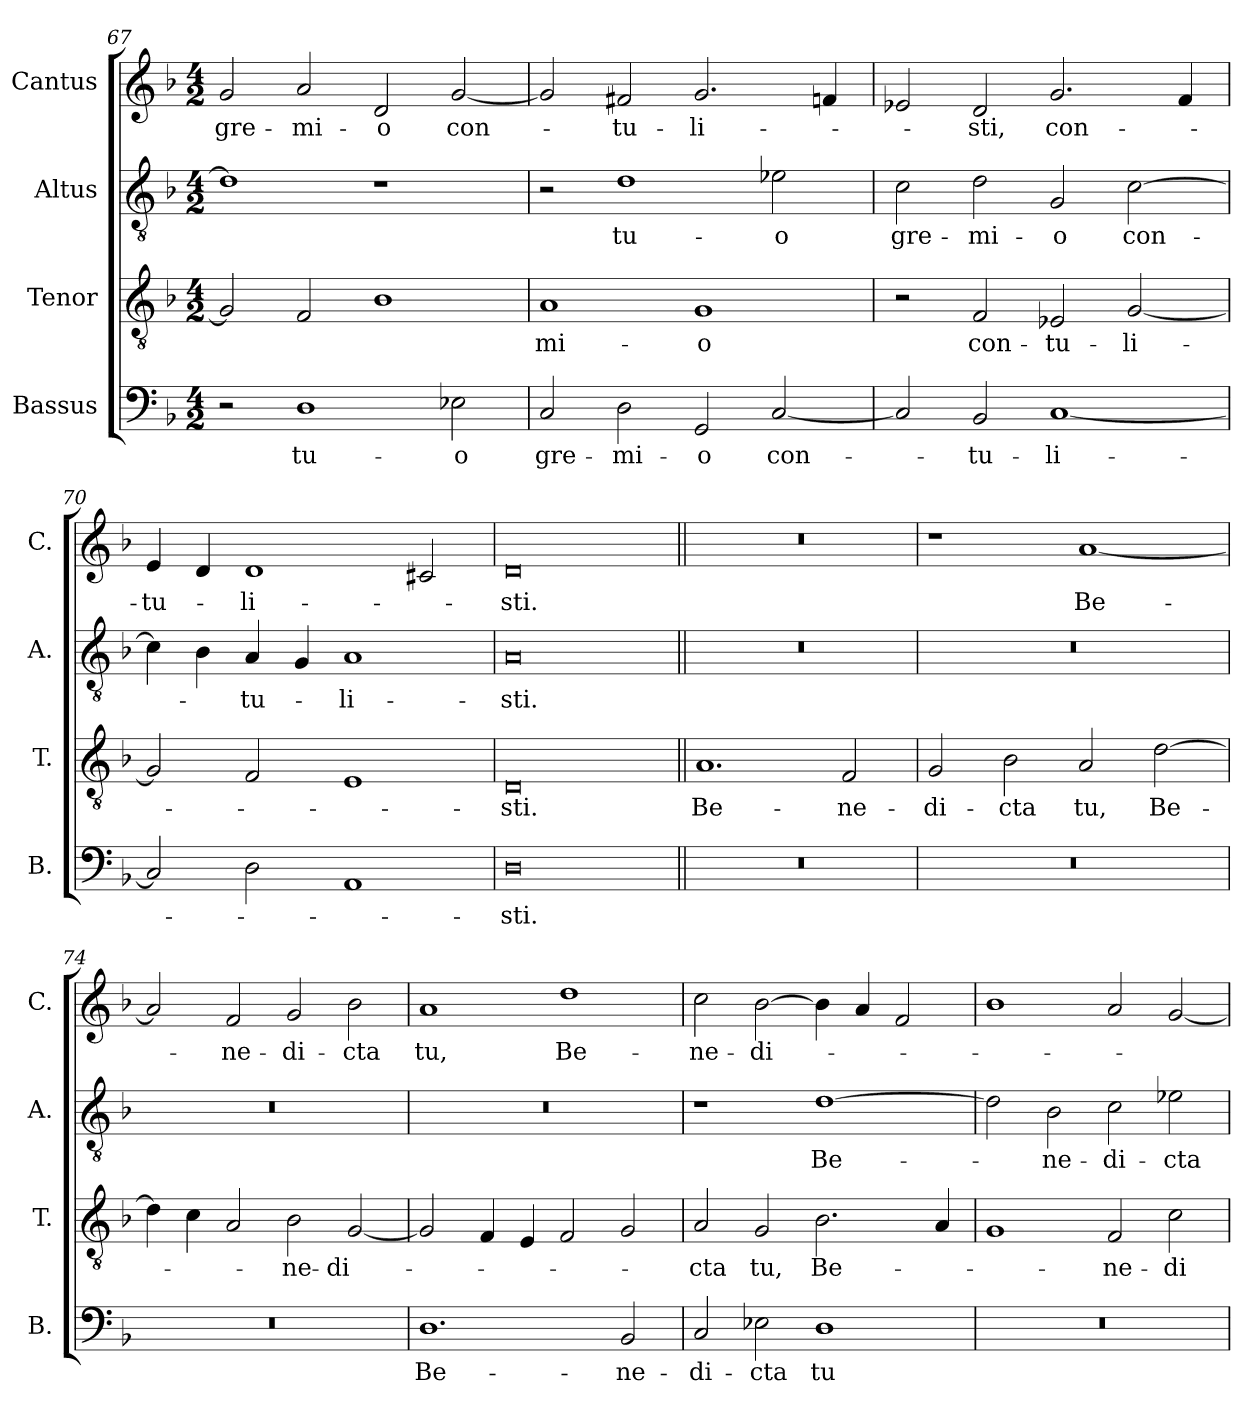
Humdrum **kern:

**kern	**text	**kern	**text	**kern	**text	**kern	**text
*part4	*part4	*part3	*part3	*part2	*part2	*part1	*part1
*staff4	*staff4	*staff3	*staff3	*staff2	*staff2	*staff1	*staff1
*I"Bassus	*	*I"Tenor	*	*I"Altus	*	*I"Cantus	*
*I'B.	*	*I'T.	*	*I'A.	*	*I'C.	*
*clefF4	*	*clefGv2	*	*clefGv2	*	*clefG2	*
*k[b-]	*	*k[b-]	*	*k[b-]	*	*k[b-]	*
*M4/2	*	*M4/2	*	*M4/2	*	*M4/2	*
=67	=67	=67	=67	=67	=67	=67	=67
2r	.	2G/]	.	1d]	.	2g/	gre-
1D	tu-	2F/	.	.	.	2a/	-mi-
.	.	1B-	.	1r	.	2d/	-o
2E-X\	-o	.	.	.	.	[2g/	con-
=68	=68	=68	=68	=68	=68	=68	=68
2C/	gre-	1A	-mi-	2r	.	2g/]	.
2D\	-mi-	.	.	1d	tu-	2f#X/	-tu-
2GG/	-o	1G	-o	.	.	2.g/	-li-
[2C/	con-	.	.	2e-X\	-o	.	.
.	.	.	.	.	.	4fn/	.
!!LO:PB:g=z
=69	=69	=69	=69	=69	=69	=69	=69
2C/]	.	2r	.	2c\	gre-	2e-X/	.
2BB-/	-tu-	2F/	con-	2d\	-mi-	2d/	-sti,
[1C	-li-	2E-X/	-tu-	2G/	-o	2.g/	con-
.	.	[2G/	-li-	[2c\	con-	.	.
.	.	.	.	.	.	4f/	.
=70	=70	=70	=70	=70	=70	=70	=70
2C/]	.	2G/]	.	4c\]	.	4e/	-tu-
.	.	.	.	4B-\	.	4d/	.
2D\	.	2F/	.	4A/	-tu-	1d	-li-
.	.	.	.	4G/	.	.	.
1AA	.	1E	.	1A	-li-	.	.
.	.	.	.	.	.	2c#X/	.
=71	=71	=71	=71	=71	=71	=71	=71
0D	-sti.	0D	-sti.	0A	-sti.	0d	-sti.
=72||	=72||	=72||	=72||	=72||	=72||	=72||	=72||
0r	.	1.A	Be-	0r	.	0r	.
.	.	2F/	-ne-	.	.	.	.
=73	=73	=73	=73	=73	=73	=73	=73
0r	.	2G/	-di-	0r	.	1r	.
.	.	2B-\	-cta	.	.	.	.
.	.	2A/	tu,	.	.	[1a	Be-
.	.	[2d\	Be-	.	.	.	.
!!LO:LB:g=z
=74	=74	=74	=74	=74	=74	=74	=74
0r	.	4d\]	.	0r	.	2a/]	.
.	.	4c\	.	.	.	.	.
.	.	2A/	.	.	.	2f/	-ne-
.	.	2B-\	-ne-	.	.	2g/	-di-
.	.	[2G/	-di-	.	.	2b-\	-cta
=75	=75	=75	=75	=75	=75	=75	=75
1.D	Be-	2G/]	.	0r	.	1a	tu,
.	.	4F/	.	.	.	.	.
.	.	4E/	.	.	.	.	.
.	.	2F/	.	.	.	1dd	Be-
2BB-/	-ne-	2G/	.	.	.	.	.
=76	=76	=76	=76	=76	=76	=76	=76
2C/	-di-	2A/	-cta	1r	.	2cc\	-ne-
2E-X\	-cta	2G/	tu,	.	.	[2b-\	-di-
1D	tu	2.B-\	Be-	[1d	Be-	4b-\]	.
.	.	.	.	.	.	4a/	.
.	.	.	.	.	.	2f/	.
.	.	4A/	.	.	.	.	.
=77	=77	=77	=77	=77	=77	=77	=77
0r	.	1G	.	2d\]	.	1b-	.
.	.	.	.	2B-\	-ne-	.	.
.	.	2F/	-ne-	2c\	-di-	2a/	.
.	.	2c\	-di-	2e-X\	-cta	[2g/	.
=	=	=	=	=	=	=	=
*-	*-	*-	*-	*-	*-	*-	*-
